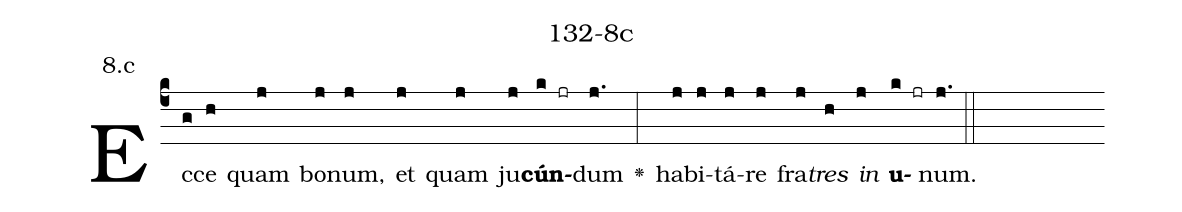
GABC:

name: 132-8c;
annotation: 8.c;
%%
(c4)Ec(g)ce(h) quam(j) bo(j)num,(j) et(j) quam(j) ju(j)<b>cún</b>(k jr)dum(j.) <v>\greheightstar</v>(:) ha(j)bi(j)tá(j)re(j) fra(j)<i>tres</i>(h) <i>in</i>(j) <b>u</b>(k jr)num.(j.) (::)


%E(j) u(j) o(h) u(j) a(k) e.(j.) (::)
